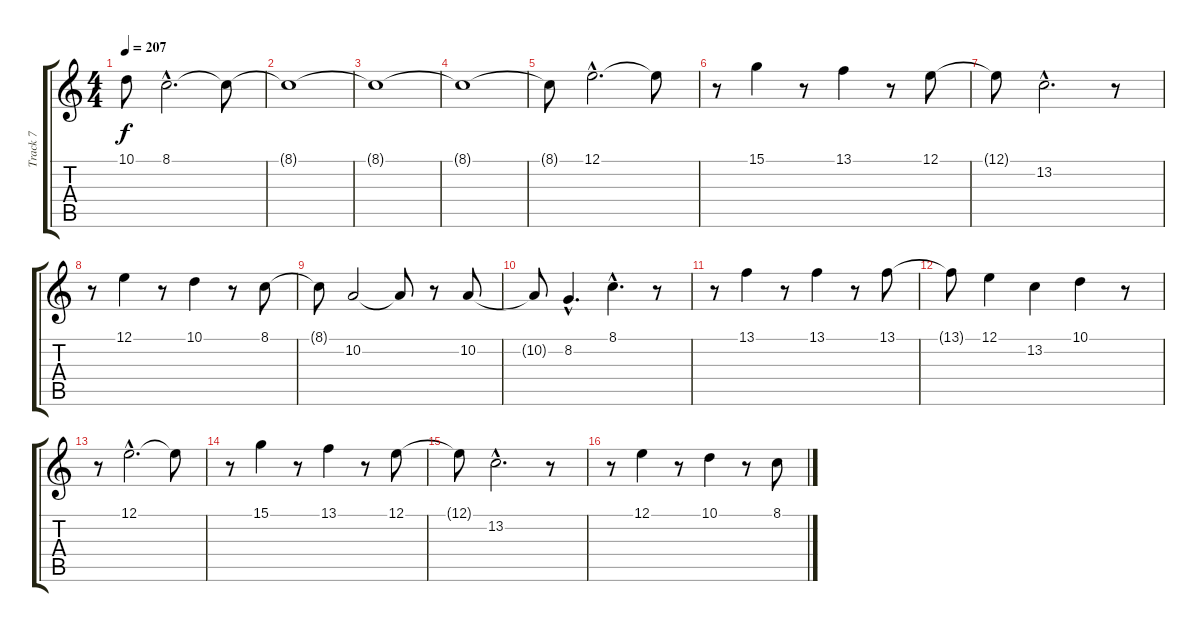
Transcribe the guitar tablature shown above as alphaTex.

\track ("Track 7" "Track 7") {instrument lead1square}
\staff {score tabs}
\tuning (E4 B3 G3 D3 A2 E2) {hide}
\ts (4 4)
\tempo 207
\clef g2
\ks c
10.1{t}.8{dy f} 8.1{hac}.2{d} 8.1{t}.8 |
8.1{t}.1 |
8.1{t}.1 |
8.1{t}.1 |
8.1{t}.8 12.1{hac}.2{d} 12.1{t}.8 |
r.8 15.1.4 r.8 13.1.4 r.8 12.1.8 |
12.1{t}.8 13.2{hac}.2{d} r.8 |
r.8 12.1.4 r.8 10.1.4 r.8 8.1.8 |
8.1{t}.8 10.2.2 10.2{t}.8 r.8 10.2.8 |
10.2{t}.8 8.2{hac}.4{d} 8.1{hac}.4{d} r.8 |
r.8 13.1.4 r.8 13.1.4 r.8 13.1.8 |
13.1{t}.8 12.1.4 13.2.4 10.1.4 r.8 |
r.8 12.1{hac}.2{d} 12.1{t}.8 |
r.8 15.1.4 r.8 13.1.4 r.8 12.1.8 |
12.1{t}.8 13.2{hac}.2{d} r.8 |
r.8 12.1.4 r.8 10.1.4 r.8 8.1.8
